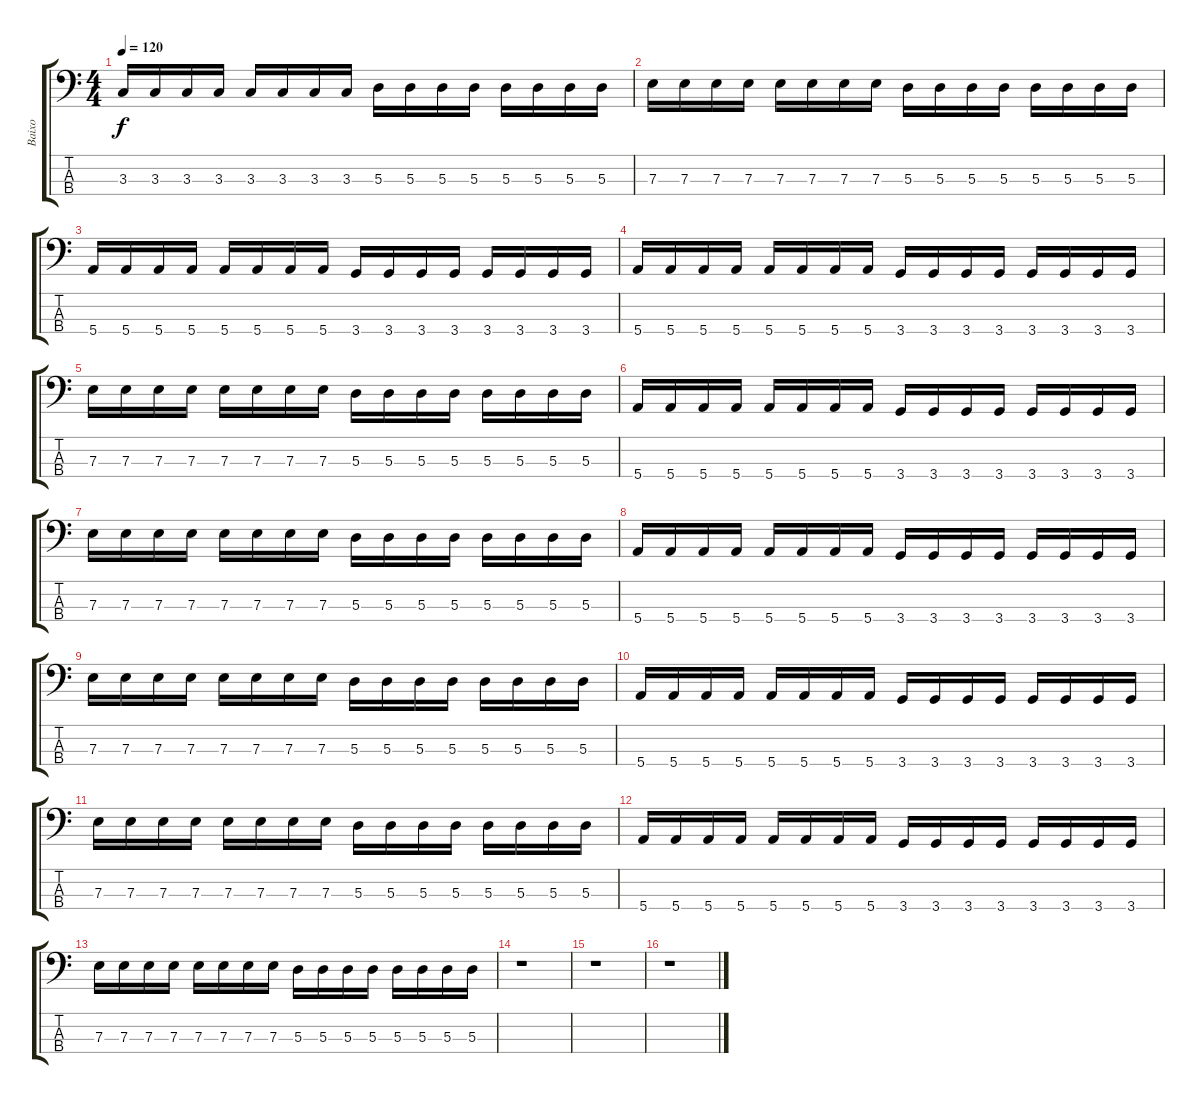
\track ("Baixo" "Baixo") {instrument electricbasspick}
\staff {score tabs}
\tuning (G2 D2 A1 E1) {hide}
\ts (4 4)
\tempo 120
\clef f4
\ks c
3.3.16{dy f} 3.3.16 3.3.16 3.3.16 3.3.16 3.3.16 3.3.16 3.3.16 5.3.16 5.3.16 5.3.16 5.3.16 5.3.16 5.3.16 5.3.16 5.3.16 |
7.3.16 7.3.16 7.3.16 7.3.16 7.3.16 7.3.16 7.3.16 7.3.16 5.3.16 5.3.16 5.3.16 5.3.16 5.3.16 5.3.16 5.3.16 5.3.16 |
5.4.16 5.4.16 5.4.16 5.4.16 5.4.16 5.4.16 5.4.16 5.4.16 3.4.16 3.4.16 3.4.16 3.4.16 3.4.16 3.4.16 3.4.16 3.4.16 |
5.4.16 5.4.16 5.4.16 5.4.16 5.4.16 5.4.16 5.4.16 5.4.16 3.4.16 3.4.16 3.4.16 3.4.16 3.4.16 3.4.16 3.4.16 3.4.16 |
7.3.16 7.3.16 7.3.16 7.3.16 7.3.16 7.3.16 7.3.16 7.3.16 5.3.16 5.3.16 5.3.16 5.3.16 5.3.16 5.3.16 5.3.16 5.3.16 |
5.4.16 5.4.16 5.4.16 5.4.16 5.4.16 5.4.16 5.4.16 5.4.16 3.4.16 3.4.16 3.4.16 3.4.16 3.4.16 3.4.16 3.4.16 3.4.16 |
7.3.16 7.3.16 7.3.16 7.3.16 7.3.16 7.3.16 7.3.16 7.3.16 5.3.16 5.3.16 5.3.16 5.3.16 5.3.16 5.3.16 5.3.16 5.3.16 |
5.4.16 5.4.16 5.4.16 5.4.16 5.4.16 5.4.16 5.4.16 5.4.16 3.4.16 3.4.16 3.4.16 3.4.16 3.4.16 3.4.16 3.4.16 3.4.16 |
7.3.16 7.3.16 7.3.16 7.3.16 7.3.16 7.3.16 7.3.16 7.3.16 5.3.16 5.3.16 5.3.16 5.3.16 5.3.16 5.3.16 5.3.16 5.3.16 |
5.4.16 5.4.16 5.4.16 5.4.16 5.4.16 5.4.16 5.4.16 5.4.16 3.4.16 3.4.16 3.4.16 3.4.16 3.4.16 3.4.16 3.4.16 3.4.16 |
7.3.16 7.3.16 7.3.16 7.3.16 7.3.16 7.3.16 7.3.16 7.3.16 5.3.16 5.3.16 5.3.16 5.3.16 5.3.16 5.3.16 5.3.16 5.3.16 |
5.4.16 5.4.16 5.4.16 5.4.16 5.4.16 5.4.16 5.4.16 5.4.16 3.4.16 3.4.16 3.4.16 3.4.16 3.4.16 3.4.16 3.4.16 3.4.16 |
7.3.16 7.3.16 7.3.16 7.3.16 7.3.16 7.3.16 7.3.16 7.3.16 5.3.16 5.3.16 5.3.16 5.3.16 5.3.16 5.3.16 5.3.16 5.3.16 |
r.1 |
r.1 |
r.1
